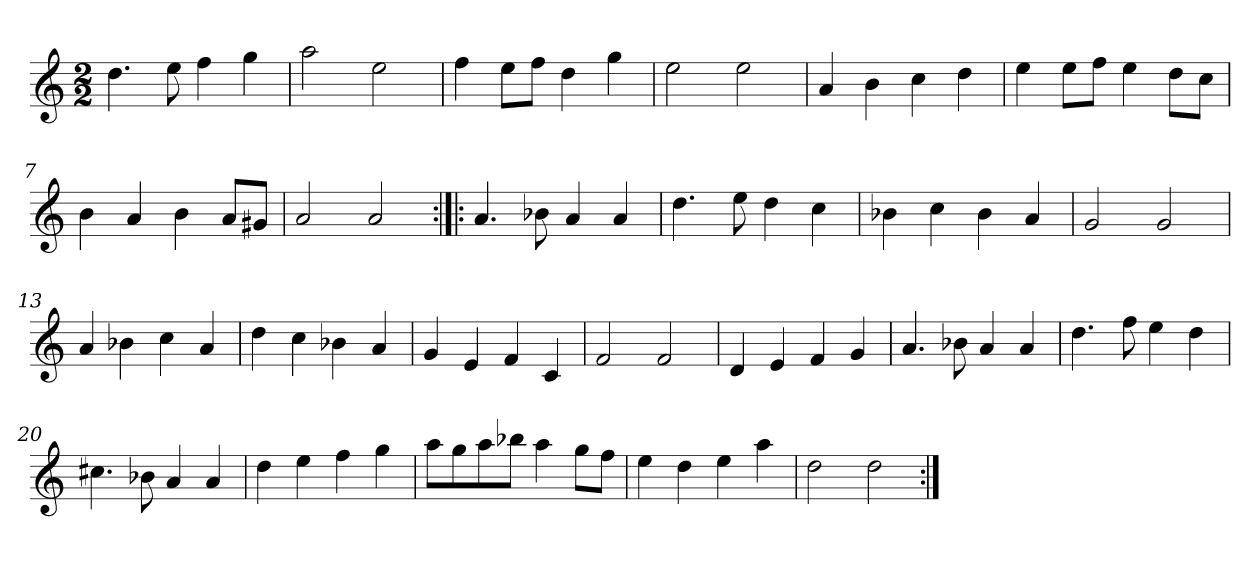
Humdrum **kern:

**kern
*part1
*staff1
*clefG2
*k[]
*D:dor
*M2/2
*MM120
=1
4.dd
8ee
4ff
4gg
=2
2aa
2ee
=3
4ff
8ee\L
8ff\J
4dd
4gg
=4
2ee
2ee
=5
4a
4b
4cc
4dd
=6
4ee
8ee\L
8ff\J
4ee
8dd\L
8cc\J
=7
4b
4a
4b
8a/L
8g#X/J
=8
2a
2a
=9:|!|:
4.a
8b-X
4a
4a
=10
4.dd
8ee
4dd
4cc
=11
4b-X
4cc
4b-
4a
=12
2g
2g
=13
4a
4b-X
4cc
4a
=14
4dd
4cc
4b-X
4a
=15
4g
4e
4f
4c
=16
2f
2f
=17
4d
4e
4f
4g
=18
4.a
8b-X
4a
4a
=19
4.dd
8ff
4ee
4dd
=20
4.cc#X
8b-X
4a
4a
=21
4dd
4ee
4ff
4gg
=22
8aa\L
8gg\
8aa\
8bb-X\J
4aa
8gg\L
8ff\J
=23
4ee
4dd
4ee
4aa
=24
2dd
2dd
=:|!
*-
